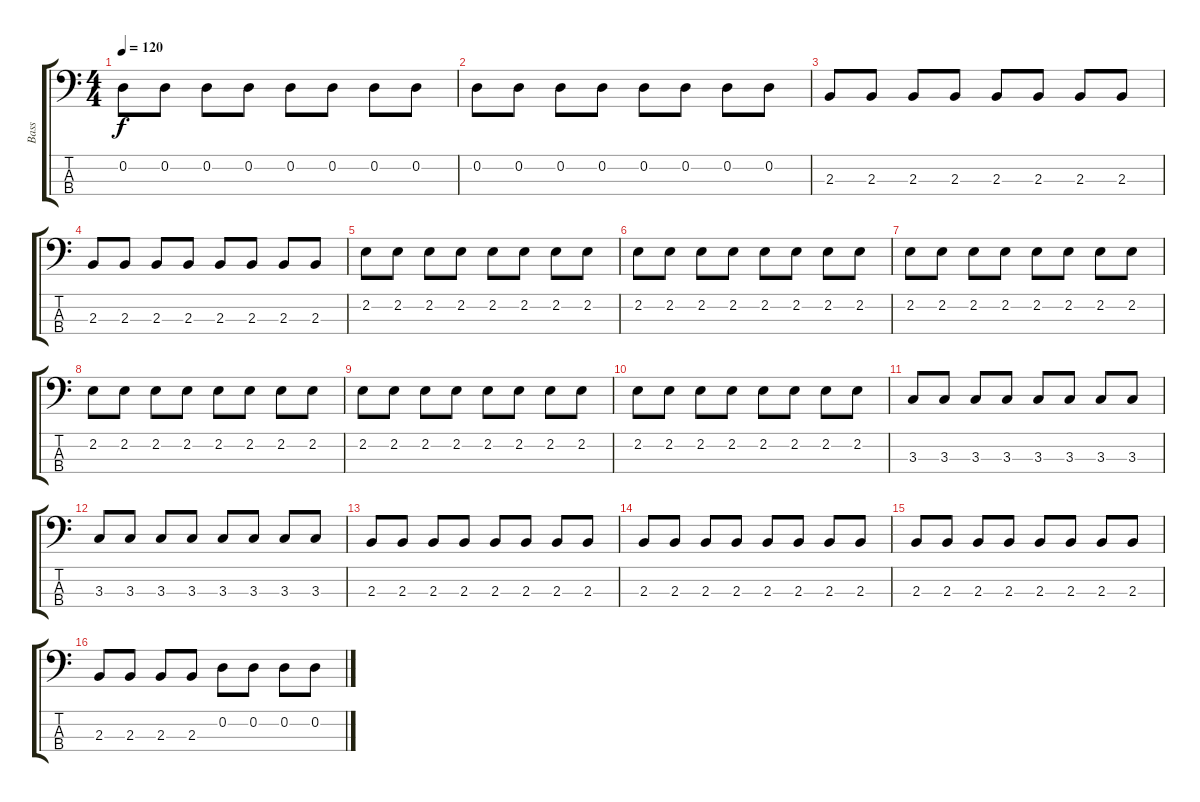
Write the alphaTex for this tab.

\track ("Bass" "Bass") {instrument electricbasspick}
\staff {score tabs}
\tuning (G2 D2 A1 E1) {hide}
\ts (4 4)
\tempo 120
\clef f4
\ks c
0.2.8{dy f} 0.2.8 0.2.8 0.2.8 0.2.8 0.2.8 0.2.8 0.2.8 |
0.2.8 0.2.8 0.2.8 0.2.8 0.2.8 0.2.8 0.2.8 0.2.8 |
2.3.8 2.3.8 2.3.8 2.3.8 2.3.8 2.3.8 2.3.8 2.3.8 |
2.3.8 2.3.8 2.3.8 2.3.8 2.3.8 2.3.8 2.3.8 2.3.8 |
2.2.8 2.2.8 2.2.8 2.2.8 2.2.8 2.2.8 2.2.8 2.2.8 |
2.2.8 2.2.8 2.2.8 2.2.8 2.2.8 2.2.8 2.2.8 2.2.8 |
2.2.8 2.2.8 2.2.8 2.2.8 2.2.8 2.2.8 2.2.8 2.2.8 |
2.2.8 2.2.8 2.2.8 2.2.8 2.2.8 2.2.8 2.2.8 2.2.8 |
2.2.8 2.2.8 2.2.8 2.2.8 2.2.8 2.2.8 2.2.8 2.2.8 |
2.2.8 2.2.8 2.2.8 2.2.8 2.2.8 2.2.8 2.2.8 2.2.8 |
3.3.8 3.3.8 3.3.8 3.3.8 3.3.8 3.3.8 3.3.8 3.3.8 |
3.3.8 3.3.8 3.3.8 3.3.8 3.3.8 3.3.8 3.3.8 3.3.8 |
2.3.8 2.3.8 2.3.8 2.3.8 2.3.8 2.3.8 2.3.8 2.3.8 |
2.3.8 2.3.8 2.3.8 2.3.8 2.3.8 2.3.8 2.3.8 2.3.8 |
2.3.8 2.3.8 2.3.8 2.3.8 2.3.8 2.3.8 2.3.8 2.3.8 |
2.3.8 2.3.8 2.3.8 2.3.8 0.2.8 0.2.8 0.2.8 0.2.8
